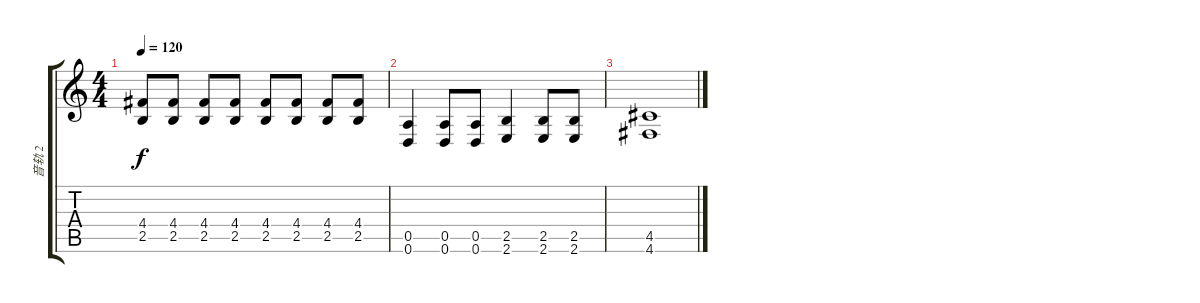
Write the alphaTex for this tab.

\track ("音轨 2" "音轨 2") {instrument distortionguitar}
\staff {score tabs}
\tuning (E4 B3 G3 D3 A2 D2) {hide}
\ts (4 4)
\tempo 120
\clef g2
\ks c
(4.4 2.5).8{dy f} (4.4 2.5).8 (4.4 2.5).8 (4.4 2.5).8 (4.4 2.5).8 (4.4 2.5).8 (4.4 2.5).8 (4.4 2.5).8 |
(0.5 0.6).4 (0.5 0.6).8 (0.5 0.6).8 (2.5 2.6).4 (2.5 2.6).8 (2.5 2.6).8 |
(4.5 4.6).1
